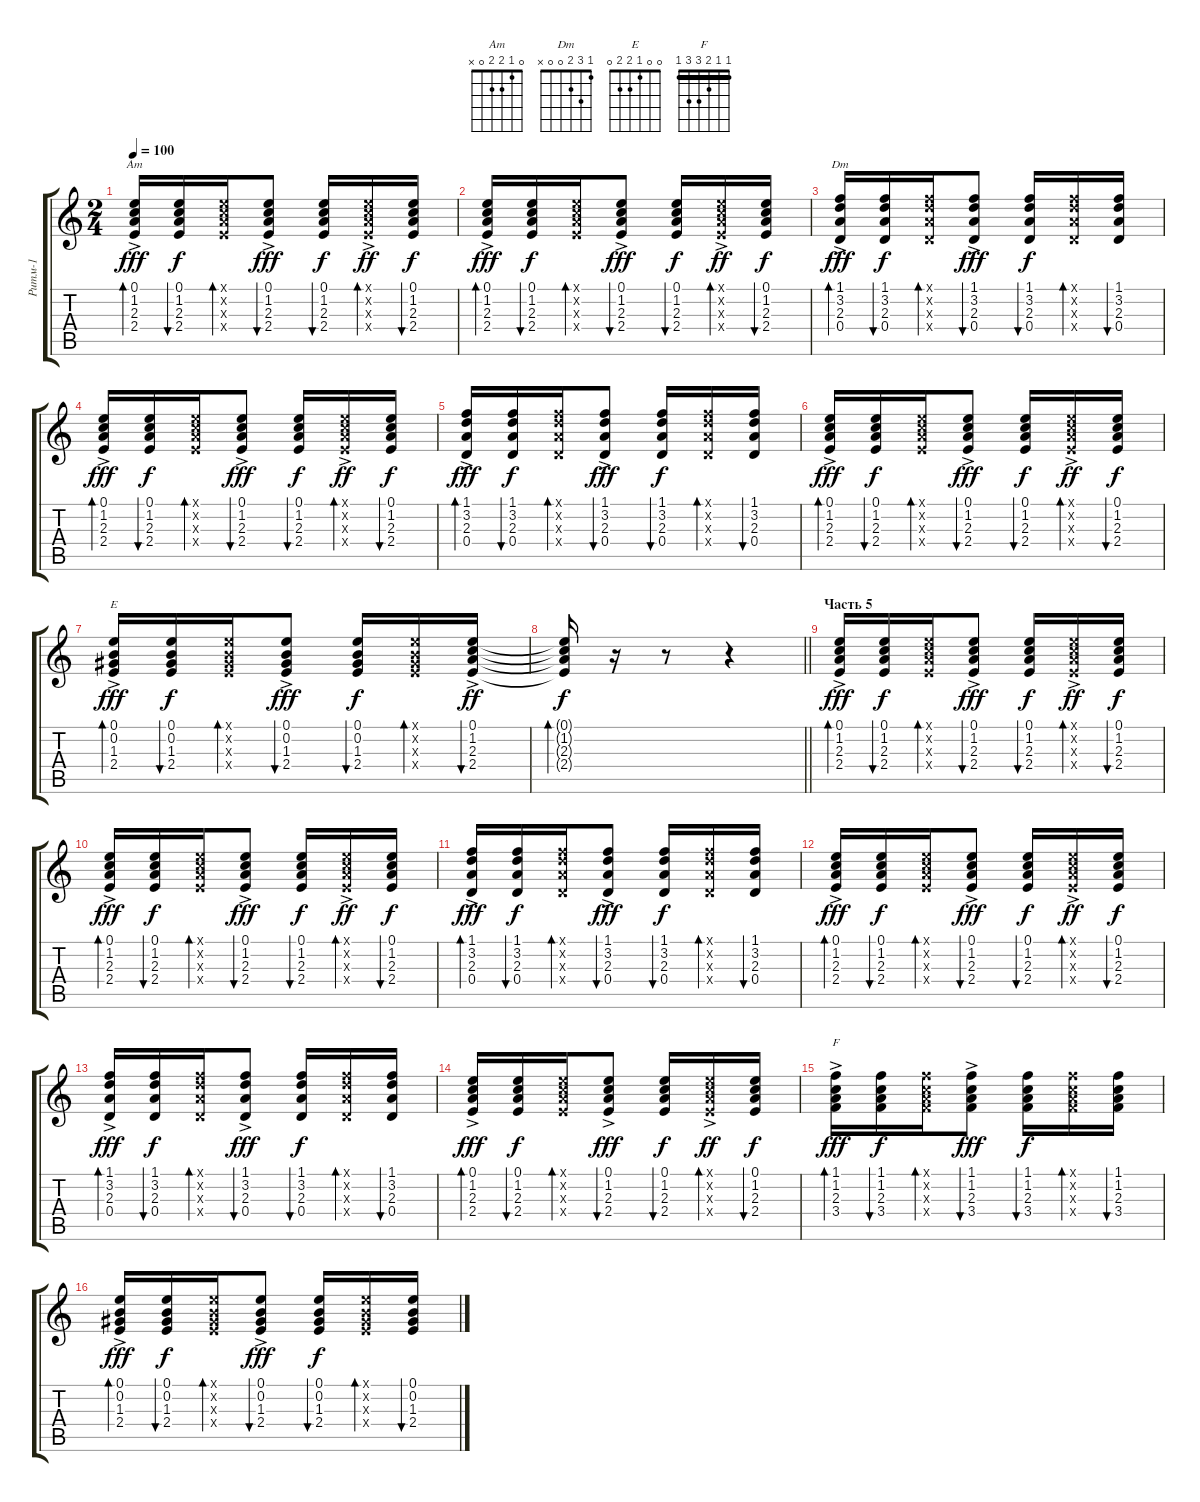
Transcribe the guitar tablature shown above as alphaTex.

\track ("Ритм-1" "Ритм-1") {instrument acousticguitarsteel}
\staff {score tabs}
\tuning (E4 B3 G3 D3 A2 E2) {hide}
\chord ("Am" 0 1 2 2 0 x)
\chord ("Dm" 1 3 2 0 0 x)
\chord ("E" 0 0 1 2 2 0)
\chord ("F" 1 1 2 3 3 1) {barre 1}
\ts (2 4)
\tempo 100
\clef g2
\ks c
(0.1{ac} 1.2{ac} 2.3{ac} 2.4{ac}).16{bd 30 ch "Am" dy fff} (0.1 1.2 2.3 2.4).16{bu 30 dy f} (0.1{x} 1.2{x} 2.3{x} 2.4{x}).16{bd 30} (0.1{ac} 1.2{ac} 2.3{ac} 2.4{ac}).8{bu 30 dy fff} (0.1 1.2 2.3 2.4).16{bu 60 dy f} (0.1{ac x} 1.2{ac x} 2.3{ac x} 2.4{ac x}).16{bd 60 dy ff} (0.1 1.2 2.3 2.4).16{bu 60 dy f} |
(0.1{ac} 1.2{ac} 2.3{ac} 2.4{ac}).16{bd 30 dy fff} (0.1 1.2 2.3 2.4).16{bu 30 dy f} (0.1{x} 1.2{x} 2.3{x} 2.4{x}).16{bd 30} (0.1{ac} 1.2{ac} 2.3{ac} 2.4{ac}).8{bu 30 dy fff} (0.1 1.2 2.3 2.4).16{bu 60 dy f} (0.1{ac x} 1.2{ac x} 2.3{ac x} 2.4{ac x}).16{bd 60 dy ff} (0.1 1.2 2.3 2.4).16{bu 60 dy f} |
(1.1{ac} 3.2{ac} 2.3{ac} 0.4{ac}).16{bd 30 ch "Dm" dy fff} (1.1 3.2 2.3 0.4).16{bu 30 dy f} (1.1{x} 3.2{x} 2.3{x} 0.4{x}).16{bd 30} (1.1{ac} 3.2{ac} 2.3{ac} 0.4{ac}).8{bu 30 dy fff} (1.1 3.2 2.3 0.4).16{bu 60 dy f} (1.1{x} 3.2{x} 2.3{x} 0.4{x}).16{bd 60} (1.1 3.2 2.3 0.4).16{bu 60} |
(0.1{ac} 1.2{ac} 2.3{ac} 2.4{ac}).16{bd 30 dy fff} (0.1 1.2 2.3 2.4).16{bu 30 dy f} (0.1{x} 1.2{x} 2.3{x} 2.4{x}).16{bd 30} (0.1{ac} 1.2{ac} 2.3{ac} 2.4{ac}).8{bu 30 dy fff} (0.1 1.2 2.3 2.4).16{bu 60 dy f} (0.1{ac x} 1.2{ac x} 2.3{ac x} 2.4{ac x}).16{bd 60 dy ff} (0.1 1.2 2.3 2.4).16{bu 60 dy f} |
(1.1{ac} 3.2{ac} 2.3{ac} 0.4{ac}).16{bd 30 dy fff} (1.1 3.2 2.3 0.4).16{bu 30 dy f} (1.1{x} 3.2{x} 2.3{x} 0.4{x}).16{bd 30} (1.1{ac} 3.2{ac} 2.3{ac} 0.4{ac}).8{bu 30 dy fff} (1.1 3.2 2.3 0.4).16{bu 60 dy f} (1.1{x} 3.2{x} 2.3{x} 0.4{x}).16{bd 60} (1.1 3.2 2.3 0.4).16{bu 60} |
(0.1{ac} 1.2{ac} 2.3{ac} 2.4{ac}).16{bd 30 dy fff} (0.1 1.2 2.3 2.4).16{bu 30 dy f} (0.1{x} 1.2{x} 2.3{x} 2.4{x}).16{bd 30} (0.1{ac} 1.2{ac} 2.3{ac} 2.4{ac}).8{bu 30 dy fff} (0.1 1.2 2.3 2.4).16{bu 60 dy f} (0.1{ac x} 1.2{ac x} 2.3{ac x} 2.4{ac x}).16{bd 60 dy ff} (0.1 1.2 2.3 2.4).16{bu 60 dy f} |
(0.1{ac} 0.2{ac} 1.3{ac} 2.4{ac}).16{bd 30 ch "E" dy fff} (0.1 0.2 1.3 2.4).16{bu 30 dy f} (0.1{x} 0.2{x} 1.3{x} 2.4{x}).16{bd 30} (0.1{ac} 0.2{ac} 1.3{ac} 2.4{ac}).8{bu 30 dy fff} (0.1 0.2 1.3 2.4).16{bu 30 dy f} (0.1{x} 0.2{x} 1.3{x} 2.4{x}).16{bd 30} (0.1{ac} 1.2{ac} 2.3{ac} 2.4{ac}).16{bu 30 dy ff} |
\barLineRight lightlight
(0.1{t} 1.2{t} 2.3{t} 2.4{t}).16{bd 60 dy f} r.16 r.8 r.4 |
\section ("" "Часть 5")
(0.1{ac} 1.2{ac} 2.3{ac} 2.4{ac}).16{bd 30 dy fff} (0.1 1.2 2.3 2.4).16{bu 30 dy f} (0.1{x} 1.2{x} 2.3{x} 2.4{x}).16{bd 30} (0.1{ac} 1.2{ac} 2.3{ac} 2.4{ac}).8{bu 30 dy fff} (0.1 1.2 2.3 2.4).16{bu 60 dy f} (0.1{ac x} 1.2{ac x} 2.3{ac x} 2.4{ac x}).16{bd 60 dy ff} (0.1 1.2 2.3 2.4).16{bu 60 dy f} |
(0.1{ac} 1.2{ac} 2.3{ac} 2.4{ac}).16{bd 30 dy fff} (0.1 1.2 2.3 2.4).16{bu 30 dy f} (0.1{x} 1.2{x} 2.3{x} 2.4{x}).16{bd 30} (0.1{ac} 1.2{ac} 2.3{ac} 2.4{ac}).8{bu 30 dy fff} (0.1 1.2 2.3 2.4).16{bu 60 dy f} (0.1{ac x} 1.2{ac x} 2.3{ac x} 2.4{ac x}).16{bd 60 dy ff} (0.1 1.2 2.3 2.4).16{bu 60 dy f} |
(1.1{ac} 3.2{ac} 2.3{ac} 0.4{ac}).16{bd 30 dy fff} (1.1 3.2 2.3 0.4).16{bu 30 dy f} (1.1{x} 3.2{x} 2.3{x} 0.4{x}).16{bd 30} (1.1{ac} 3.2{ac} 2.3{ac} 0.4{ac}).8{bu 30 dy fff} (1.1 3.2 2.3 0.4).16{bu 60 dy f} (1.1{x} 3.2{x} 2.3{x} 0.4{x}).16{bd 60} (1.1 3.2 2.3 0.4).16{bu 60} |
(0.1{ac} 1.2{ac} 2.3{ac} 2.4{ac}).16{bd 30 dy fff} (0.1 1.2 2.3 2.4).16{bu 30 dy f} (0.1{x} 1.2{x} 2.3{x} 2.4{x}).16{bd 30} (0.1{ac} 1.2{ac} 2.3{ac} 2.4{ac}).8{bu 30 dy fff} (0.1 1.2 2.3 2.4).16{bu 60 dy f} (0.1{ac x} 1.2{ac x} 2.3{ac x} 2.4{ac x}).16{bd 60 dy ff} (0.1 1.2 2.3 2.4).16{bu 60 dy f} |
(1.1{ac} 3.2{ac} 2.3{ac} 0.4{ac}).16{bd 30 dy fff} (1.1 3.2 2.3 0.4).16{bu 30 dy f} (1.1{x} 3.2{x} 2.3{x} 0.4{x}).16{bd 30} (1.1{ac} 3.2{ac} 2.3{ac} 0.4{ac}).8{bu 30 dy fff} (1.1 3.2 2.3 0.4).16{bu 60 dy f} (1.1{x} 3.2{x} 2.3{x} 0.4{x}).16{bd 60} (1.1 3.2 2.3 0.4).16{bu 60} |
(0.1{ac} 1.2{ac} 2.3{ac} 2.4{ac}).16{bd 30 dy fff} (0.1 1.2 2.3 2.4).16{bu 30 dy f} (0.1{x} 1.2{x} 2.3{x} 2.4{x}).16{bd 30} (0.1{ac} 1.2{ac} 2.3{ac} 2.4{ac}).8{bu 30 dy fff} (0.1 1.2 2.3 2.4).16{bu 60 dy f} (0.1{ac x} 1.2{ac x} 2.3{ac x} 2.4{ac x}).16{bd 60 dy ff} (0.1 1.2 2.3 2.4).16{bu 60 dy f} |
(1.1{ac} 1.2{ac} 2.3{ac} 3.4{ac}).16{bd 30 ch "F" dy fff} (1.1 1.2 2.3 3.4).16{bu 30 dy f} (1.1{x} 1.2{x} 2.3{x} 3.4{x}).16{bd 60} (1.1{ac} 1.2{ac} 2.3{ac} 3.4{ac}).8{bu 30 dy fff} (1.1 1.2 2.3 3.4).16{bu 30 dy f} (1.1{x} 1.2{x} 2.3{x} 3.4{x}).16{bd 60} (1.1 1.2 2.3 3.4).16{bu 30} |
(0.1{ac} 0.2{ac} 1.3{ac} 2.4{ac}).16{bd 30 dy fff} (0.1 0.2 1.3 2.4).16{bu 30 dy f} (0.1{x} 0.2{x} 1.3{x} 2.4{x}).16{bd 30} (0.1{ac} 0.2{ac} 1.3{ac} 2.4{ac}).8{bu 30 dy fff} (0.1 0.2 1.3 2.4).16{bu 30 dy f} (0.1{x} 0.2{x} 1.3{x} 2.4{x}).16{bd 30} (0.1 0.2 1.3 2.4).16{bu 30}
